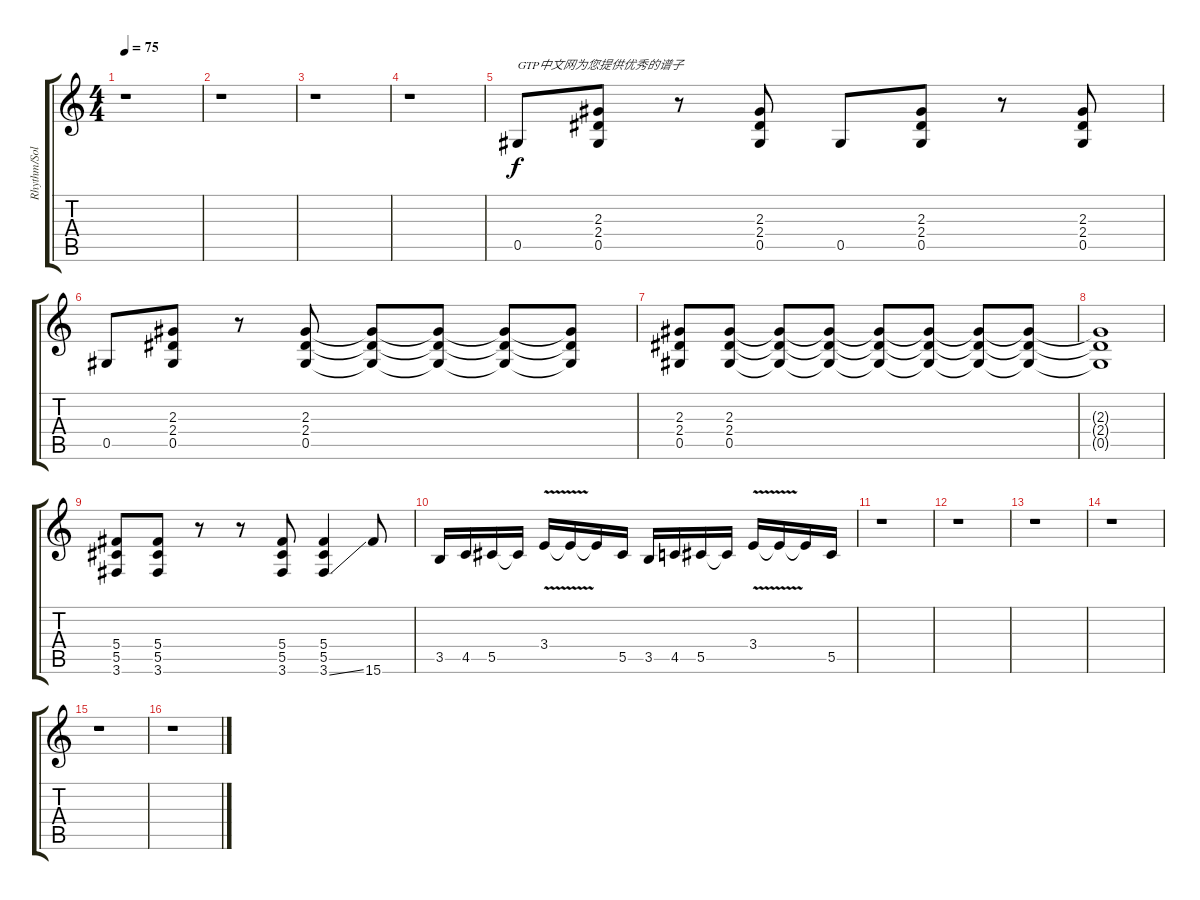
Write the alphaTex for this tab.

\track ("Rhythm/Solo" "Rhythm/Sol") {instrument distortionguitar}
\staff {score tabs}
\tuning (Eb4 Bb3 Gb3 Db3 Ab2 Eb2) {hide}
\ts (4 4)
\tempo 75
\clef g2
\ks c
r.1{dy f} |
r.1 |
r.1 |
r.1 |
0.5.8{txt "GTP中文网为您提供优秀的谱子"} (2.3 2.4 0.5).8 r.8 (2.3 2.4 0.5).8 0.5.8 (2.3 2.4 0.5).8 r.8 (2.3 2.4 0.5).8 |
0.5.8 (2.3 2.4 0.5).8 r.8 (2.3 2.4 0.5).8 (2.3{t} 2.4{t} 0.5{t}).8 (2.3{t} 2.4{t} 0.5{t}).8 (2.3{t} 2.4{t} 0.5{t}).8 (2.3{t} 2.4{t} 0.5{t}).8 |
(2.3 2.4 0.5).8 (2.3 2.4 0.5).8 (2.3{t} 2.4{t} 0.5{t}).8 (2.3{t} 2.4{t} 0.5{t}).8 (2.3{t} 2.4{t} 0.5{t}).8 (2.3{t} 2.4{t} 0.5{t}).8 (2.3{t} 2.4{t} 0.5{t}).8 (2.3{t} 2.4{t} 0.5{t}).8 |
(2.3{t} 2.4{t} 0.5{t}).1 |
(5.4 5.5 3.6).8 (5.4 5.5 3.6).8 r.8 r.8 (5.4 5.5 3.6).8 (5.4 5.5 3.6{ss}).4 15.6.8 |
3.5.16 4.5.16 5.5.16 5.5{t}.16 3.4{v}.16 3.4{t}.16 3.4{t}.16 5.5.16 3.5.16 4.5.16 5.5.16 5.5{t}.16 3.4{v}.16 3.4{t}.16 3.4{t}.16 5.5.16 |
r.1 |
r.1 |
r.1 |
r.1 |
r.1 |
r.1
